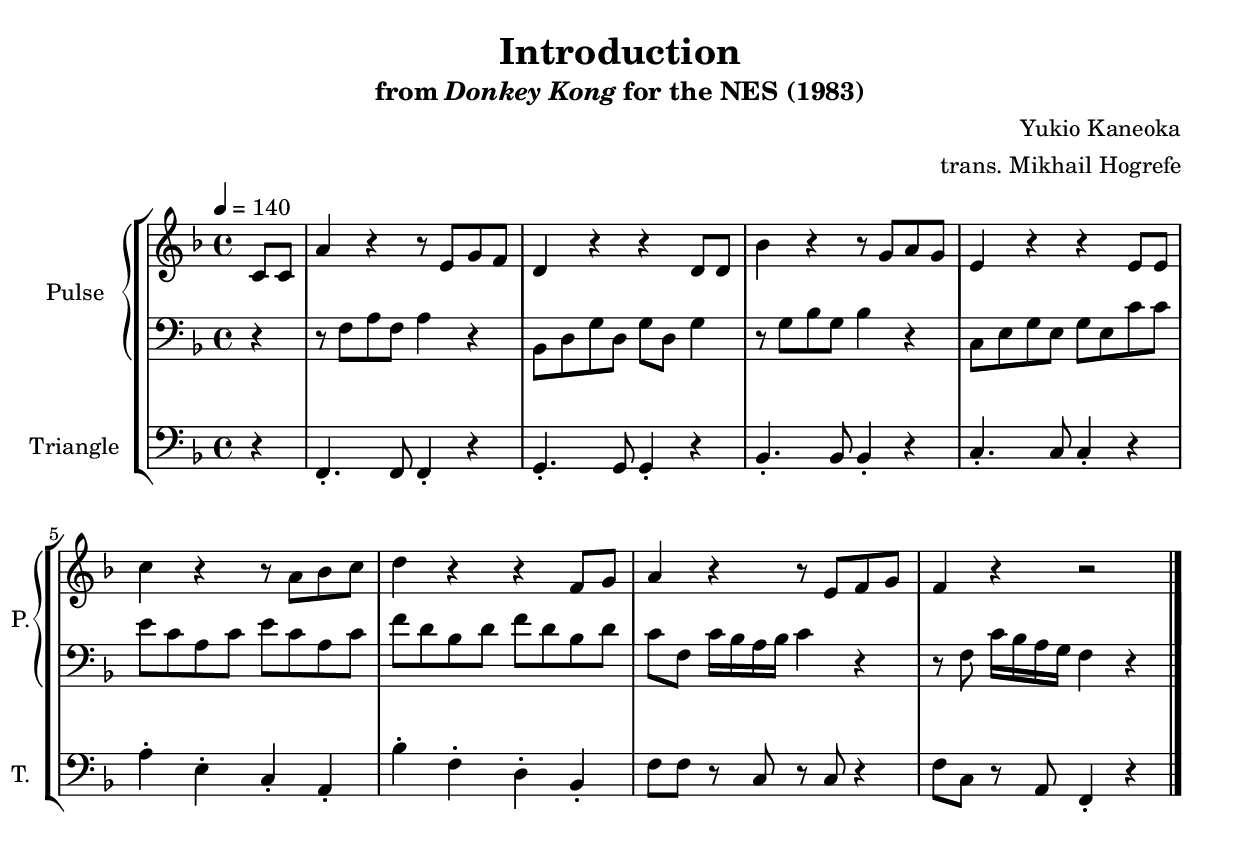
\version "2.24.3"

\book {
    \header {
        title = "Introduction"
        subtitle = \markup { "from" {\italic "Donkey Kong"} "for the NES (1983)" }
        composer = "Yukio Kaneoka"
        arranger = "trans. Mikhail Hogrefe"
    }

    \score {
        {
            \new StaffGroup <<
                \new GrandStaff <<
                    \set GrandStaff.instrumentName = "Pulse"
                    \set GrandStaff.shortInstrumentName = "P."
                    \new Staff \relative c' {
\key f \major
\tempo 4 = 140
\partial 4 c8 c |

a'4 r4 r8 e g f |
d4 r r d8 d |
bes'4 r4 r8 g a g |
e4 r4 r e8 e |

c'4 r r8 a bes c |
d4 r r f,8 g |
a4 r r8 e f g |
f4 r r2 |
\bar "|."
                }

                    \new Staff \relative c {
\clef bass
\key f \major

r4 |

r8 f a f a4 r |
bes,8 d g d g d g4 |
r8 g bes g bes4 r |
c,8 e g e g e c' c |

e8 c a c e c a c |
f8 d bes d f d bes d |
c8 f, c'16 bes a bes c4 r |
r8 f, c'16 bes a g f4 r |
                    }
                >>

                \new Staff \relative c, {
                    \set Staff.instrumentName = "Triangle"
                    \set Staff.shortInstrumentName = "T."
\clef bass
\key f \major

r4 |

f4.-. f8 f4-. r |
g4.-. g8 g4-. r |
bes4.-. bes8 bes4-. r |
c4.-. c8 c4-. r |

a'4-. e-. c-. a-. |
bes'4-. f-. d-. bes-. |
f'8 f r c r c r4 |
f8 c r a f4-. r |

                }
            >>
        }
        \layout {
            \context {
                \Staff
                \RemoveEmptyStaves
            }
            \context {
                \DrumStaff
                \RemoveEmptyStaves
            }
        }
        \midi {}
    }
}
